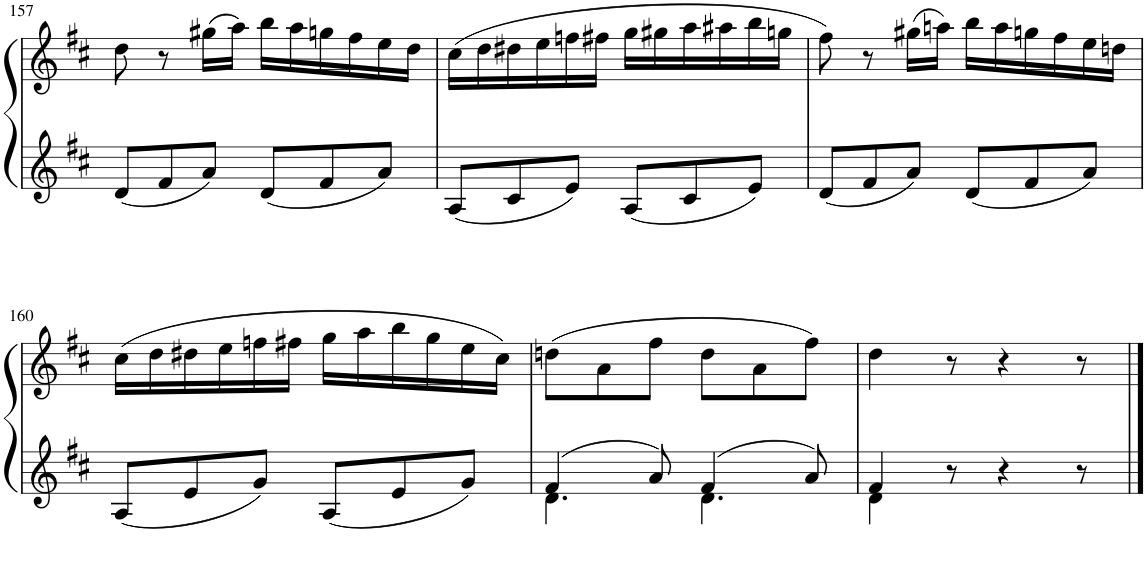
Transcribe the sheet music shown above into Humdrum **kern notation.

**kern	**kern
*part2	*part1
*staff2	*staff1
*I"Piano	*I"Piano
*I'Pno	*I'Pno
!!LO:PB:g=z
*clefG2	*clefG2
*k[f#c#]	*k[f#c#]
*M6/8	*M6/8
=157	=157
(8d/L	8dd\
8f#/	8r
8a/J)	(16gg#X\LL
.	16aa\JJ)
(8d/L	16bb\LL
.	16aa\
8f#/	16ggn\
.	16ff#\
8a/J)	16ee\
.	16dd\JJ
=158	=158
(8A/L	(16cc#\LL
.	16dd\
8c#/	16dd#X\
.	16ee\
8e/J)	16ffn\
.	16ff#X\JJ
(8A/L	16gg\LL
.	16gg#X\
8c#/	16aa\
.	16aa#X\
8e/J)	16bb\
.	16ggn\JJ
=159	=159
(8d/L	8ff#\)
8f#/	8r
8a/J)	(16gg#X\LL
.	16aan\JJ)
(8d/L	16bb\LL
.	16aa\
8f#/	16ggn\
.	16ff#\
8a/J)	16ee\
.	16ddn\JJ
!!LO:LB:g=z
=160	=160
(8A/L	(16cc#\LL
.	16dd\
8e/	16dd#X\
.	16ee\
8g/J)	16ffn\
.	16ff#X\JJ
(8A/L	16gg\LL
.	16aa\
8e/	16bb\
.	16gg\
8g/J)	16ee\
.	16cc#\JJ)
=161	=161
*^	*
(4f#/	4.d\	(8ddn\L
.	.	8a\
8a/)	.	8ff#\J
(4f#/	4.d\	8dd\L
.	.	8a\
8a/)	.	8ff#\J)
=162	=162	=162
4d\	4f#/	4dd\
8r	2ryy	8r
4r	.	4r
8r	.	8r
*v	*v	*
==	==
*-	*-
